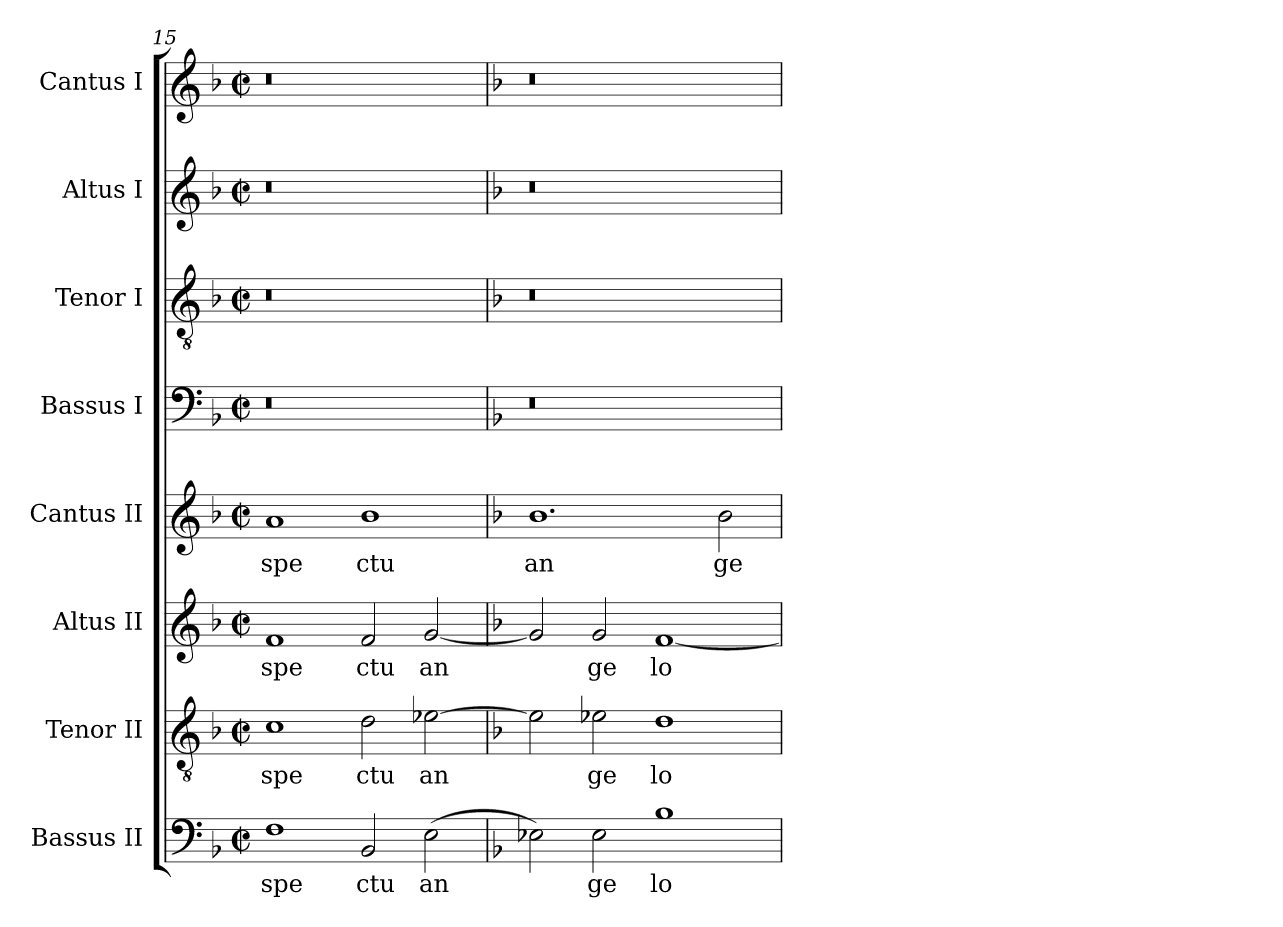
**kern	**text	**kern	**text	**kern	**text	**kern	**text	**kern	**kern	**kern	**kern
*part8	*part8	*part7	*part7	*part6	*part6	*part5	*part5	*part4	*part3	*part2	*part1
*staff8	*staff8	*staff7	*staff7	*staff6	*staff6	*staff5	*staff5	*staff4	*staff3	*staff2	*staff1
*I"Bassus II	*	*I"Tenor II	*	*I"Altus II	*	*I"Cantus II	*	*I"Bassus I	*I"Tenor I	*I"Altus I	*I"Cantus I
*clefF4	*	*clefGv2	*	*clefG2	*	*clefG2	*	*clefF4	*clefGv2	*clefG2	*clefG2
*k[b-]	*	*k[b-]	*	*k[b-]	*	*k[b-]	*	*k[b-]	*k[b-]	*k[b-]	*k[b-]
*F:	*	*F:	*	*F:	*	*F:	*	*F:	*F:	*F:	*F:
*M2/2	*	*M2/2	*	*M2/2	*	*M2/2	*	*M2/2	*M2/2	*M2/2	*M2/2
*met(c|)	*	*met(c|)	*	*met(c|)	*	*met(c|)	*	*met(c|)	*met(c|)	*met(c|)	*met(c|)
=15	=15	=15	=15	=15	=15	=15	=15	=15	=15	=15	=15
!	!LO:LY:b:cj	!	!LO:LY:b:cj	!	!LO:LY:b:cj	!	!LO:LY:b:cj	!	!	!	!
1F	spe	1c	spe	1f	spe	1a	spe	0r	0r	0r	0r
!	!LO:LY:b:cj	!	!LO:LY:b:cj	!	!LO:LY:b:cj	!	!LO:LY:b:cj	!	!	!	!
2BB-/	ctu	2d\	ctu	2f/	ctu	1b-	ctu	.	.	.	.
!	!LO:LY:b:cj	!	!LO:LY:b:cj	!	!LO:LY:b:cj	!	!	!	!	!	!
(>2E\	an	[>2e-X\	an	[<2g/	an	.	.	.	.	.	.
=16	=16	=16	=16	=16	=16	=16	=16	=16	=16	=16	=16
*k[b-]	*	*	*	*	*	*	*	*	*	*	*
*F:	*	*	*	*	*	*	*	*	*	*	*
!	!	!	!	!	!	!	!LO:LY:b:cj	!	!	!	!
2E-\)	.	2e-\]	.	2g/]	.	1.b-	an	0r	0r	0r	0r
!	!LO:LY:b:cj	!	!LO:LY:b:cj	!	!LO:LY:b:cj	!	!	!	!	!	!
2E-\	ge	2e-X\	ge	2g/	ge	.	.	.	.	.	.
!	!LO:LY:b:cj	!	!LO:LY:b:cj	!	!LO:LY:b:cj	!	!	!	!	!	!
1B-	lo	1d	lo	[<1f	lo	.	.	.	.	.	.
!	!	!	!	!	!	!	!LO:LY:b:cj	!	!	!	!
.	.	.	.	.	.	2b-\	ge	.	.	.	.
=	=	=	=	=	=	=	=	=	=	=	=
*-	*-	*-	*-	*-	*-	*-	*-	*-	*-	*-	*-
